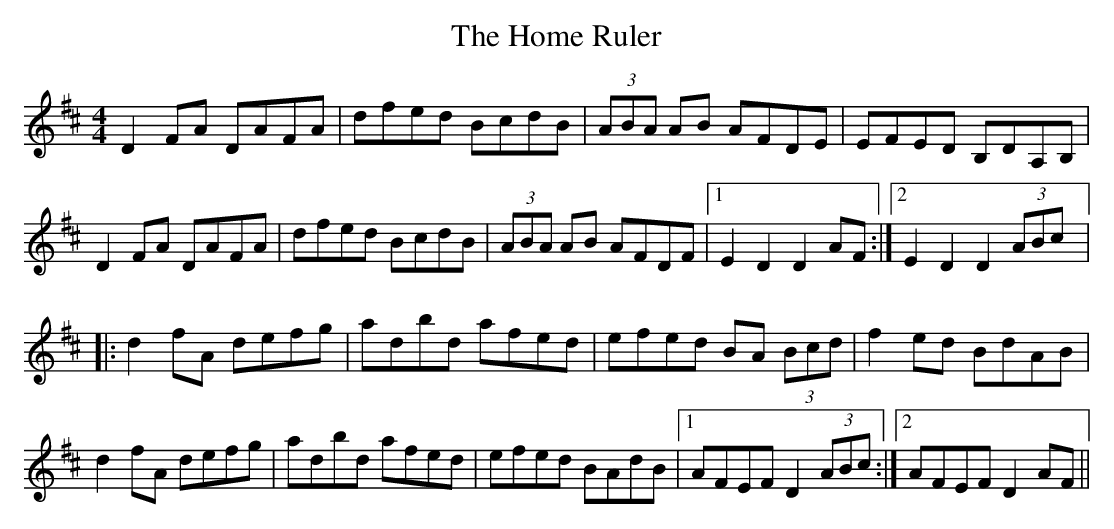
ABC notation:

X:1
T:Home Ruler, The
M:4/4
L:1/8
K:D
D2FA DAFA | dfed BcdB | (3ABA AB AFDE | EFED B,DA,B, |
!D2FA DAFA | dfed BcdB | (3ABA AB AFDF |1 E2D2 D2AF :|2 E2D2 D2 (3ABc |:
!d2fA defg | adbd afed | efed BA (3Bcd | f2ed BdAB |
!d2fA defg | adbd afed | efed BAdB |1 AFEF D2 (3ABc :|2 AFEF D2AF ||
